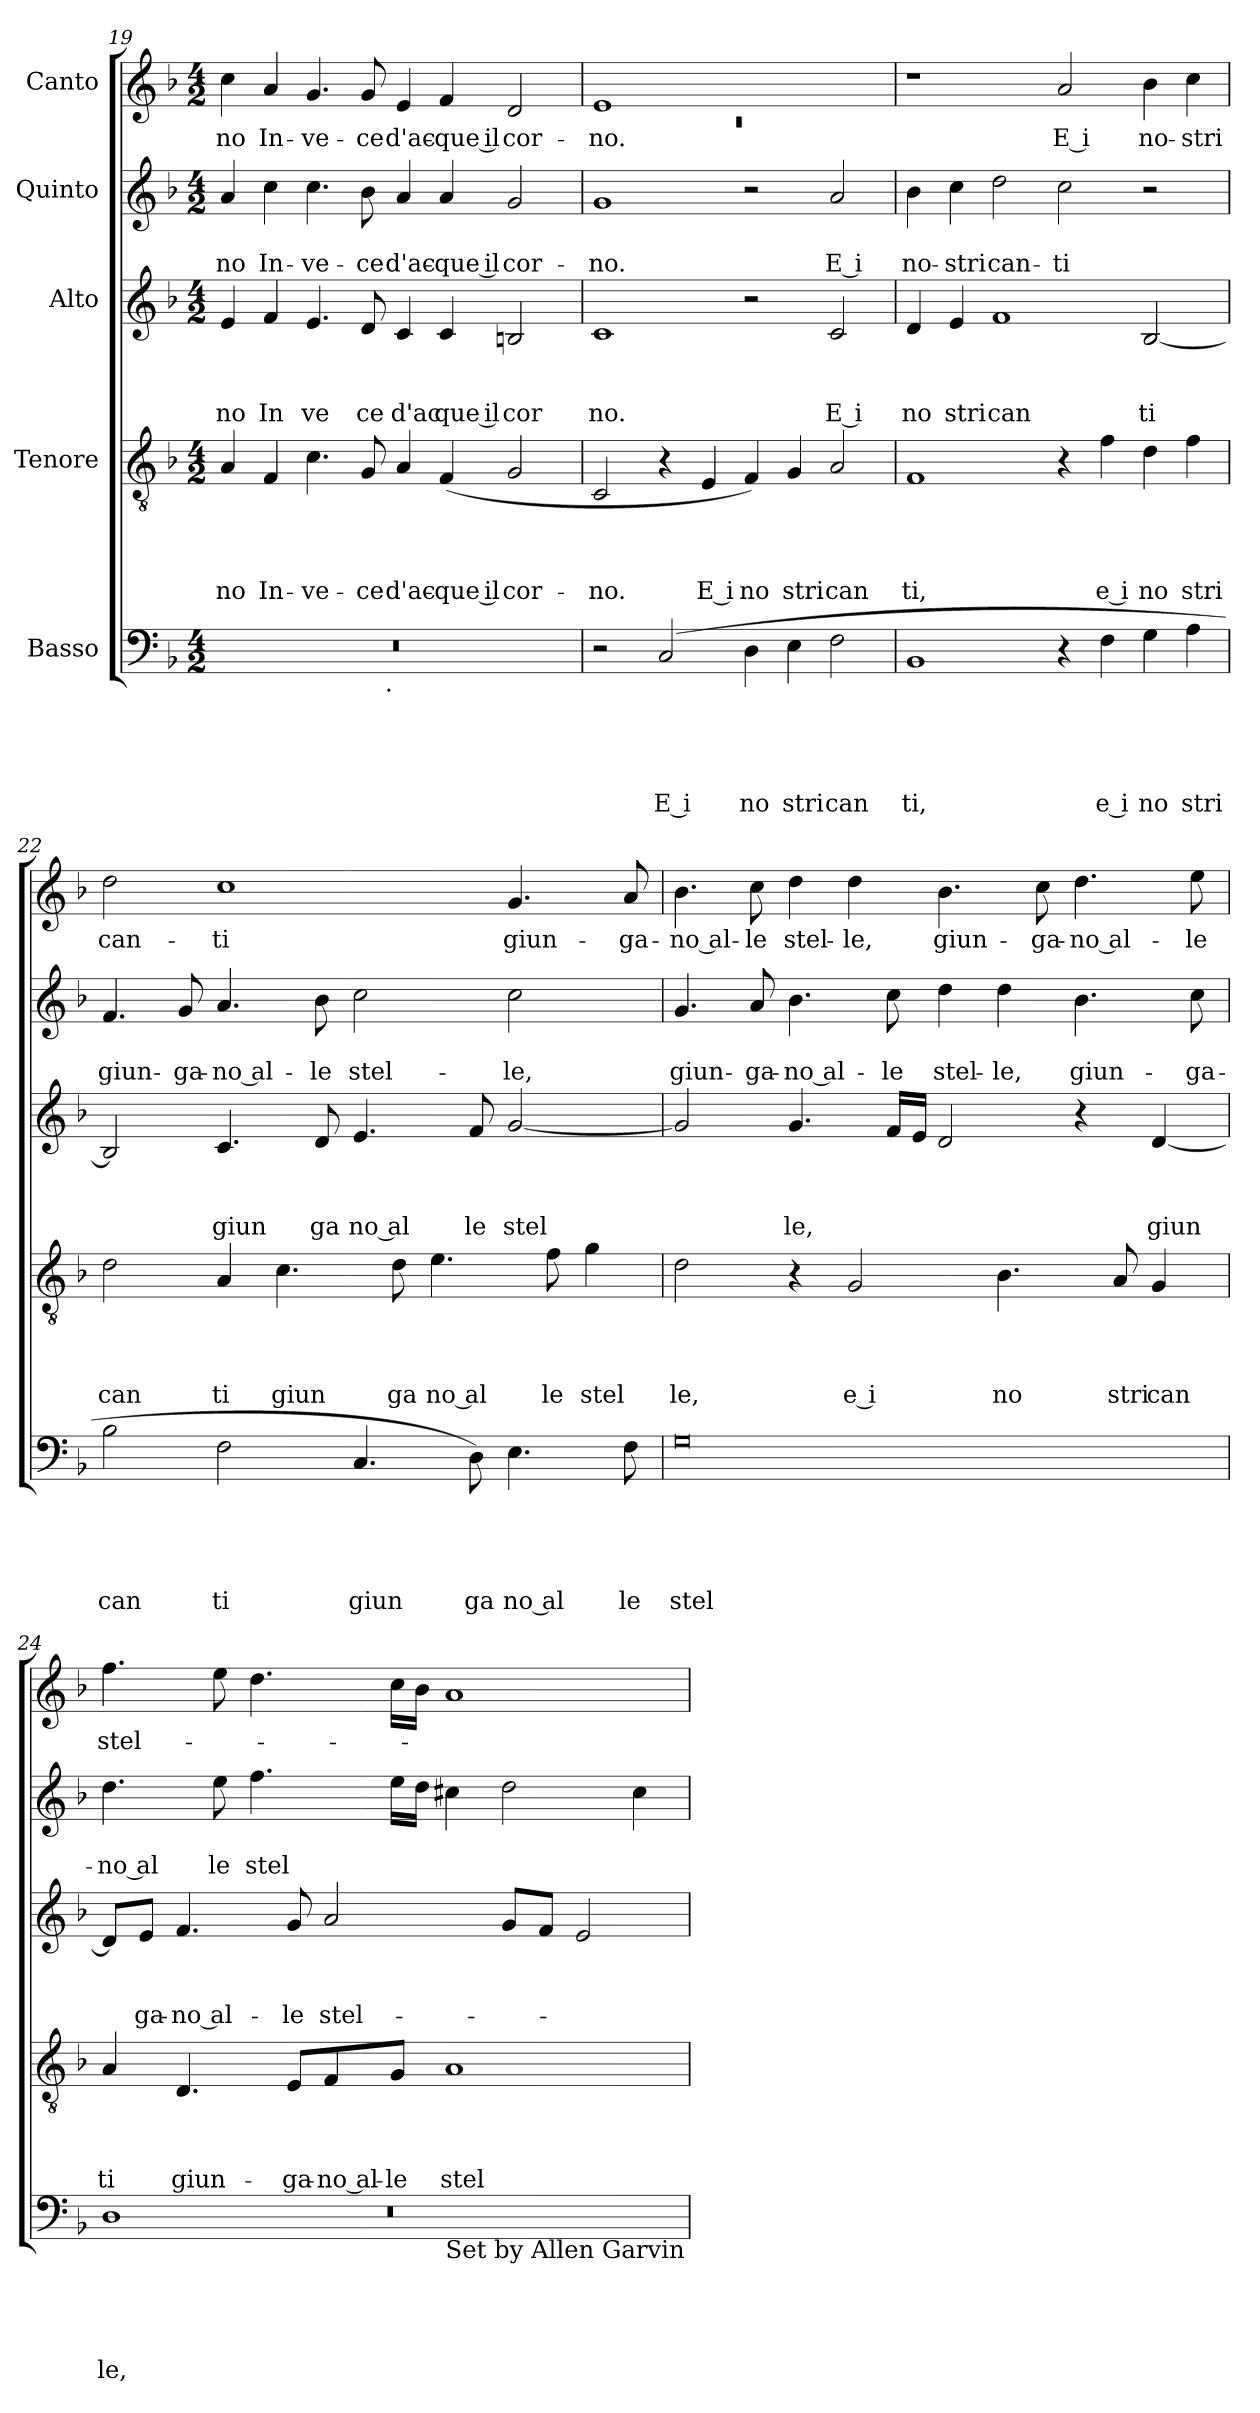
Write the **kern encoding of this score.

**kern	**text	**text	**text	**text	**text	**kern	**text	**text	**text	**text	**kern	**text	**text	**text	**kern	**text	**text	**kern	**text
*part5	*part5	*part5	*part5	*part5	*part5	*part4	*part4	*part4	*part4	*part4	*part3	*part3	*part3	*part3	*part2	*part2	*part2	*part1	*part1
*staff5	*staff5	*staff5	*staff5	*staff5	*staff5	*staff4	*staff4	*staff4	*staff4	*staff4	*staff3	*staff3	*staff3	*staff3	*staff2	*staff2	*staff2	*staff1	*staff1
*I"Basso	*	*	*	*	*	*I"Tenore	*	*	*	*	*I"Alto	*	*	*	*I"Quinto	*	*	*I"Canto	*
*clefF4	*	*	*	*	*	*clefGv2	*	*	*	*	*clefG2	*	*	*	*clefG2	*	*	*clefG2	*
*k[b-]	*	*	*	*	*	*k[b-]	*	*	*	*	*k[b-]	*	*	*	*k[b-]	*	*	*k[b-]	*
*F:	*	*	*	*	*	*F:	*	*	*	*	*F:	*	*	*	*F:	*	*	*F:	*
*M4/2	*	*	*	*	*	*M4/2	*	*	*	*	*M4/2	*	*	*	*M4/2	*	*	*M4/2	*
=19	=19	=19	=19	=19	=19	=19	=19	=19	=19	=19	=19	=19	=19	=19	=19	=19	=19	=19	=19
!	!	!	!	!	!	!	!	!	!	!LO:LY:b	!	!	!	!LO:LY:b	!	!	!LO:LY:b	!	!LO:LY:b
*^	*	*	*	*	*	*	*	*	*	*	*	*	*	*	*	*	*	*	*
0r	2ryy	.	.	.	.	.	4A/	.	.	.	-no	4e/	.	.	no	4a/	.	-no	4cc\	-no
!	!	!	!	!	!	!	!	!	!	!	!LO:LY:b	!	!	!	!LO:LY:b	!	!	!LO:LY:b	!	!LO:LY:b
.	.	.	.	.	.	.	4F/	.	.	.	In-	4f/	.	.	In	4cc\	.	In-	4a/	In-
!	!	!	!	!	!	!	!	!	!	!	!LO:LY:b	!	!	!	!LO:LY:b	!	!	!LO:LY:b	!	!LO:LY:b
.	4...ryy	.	.	.	.	.	4.c\	.	.	.	-ve-	4.e/	.	.	ve	4.cc\	.	-ve-	4.g/	-ve-
!	!	!	!	!	!	!	!	!	!	!	!LO:LY:b	!	!	!	!LO:LY:b	!	!	!LO:LY:b	!	!LO:LY:b
.	.	.	.	.	.	.	8G/	.	.	.	-ce	8d/	.	.	ce	8b-\	.	-ce	8g/	-ce
!	!LO:TX:b:t=.	!	!	!	!	!	!	!	!	!	!	!	!	!	!	!	!	!	!	!
.	1ryy	.	.	.	.	.	.	.	.	.	.	.	.	.	.	.	.	.	.	.
!	!	!	!	!	!	!	!	!	!	!	!LO:LY:b	!	!	!	!LO:LY:b	!	!	!LO:LY:b	!	!LO:LY:b
.	.	.	.	.	.	.	4A/	.	.	.	d'ac-	4c/	.	.	d'ac	4a/	.	d'ac-	4e/	d'ac-
!	!	!	!	!	!	!	!	!	!	!	!LO:LY:b:rj	!	!	!	!LO:LY:b:rj	!	!	!LO:LY:b:rj	!	!LO:LY:b:rj
.	.	.	.	.	.	.	(4F/	.	.	.	-que il	4c/	.	.	que il	4a/	.	-que il	4f/	-que il
!	!	!	!	!	!	!	!	!	!	!	!LO:LY:b	!	!	!	!LO:LY:b	!	!	!LO:LY:b	!	!LO:LY:b
.	.	.	.	.	.	.	2G/	.	.	.	cor-	2Bn/	.	.	cor	2g/	.	cor-	2d/	cor-
.	32ryy	.	.	.	.	.	.	.	.	.	.	.	.	.	.	.	.	.	.	.
!!LO:LB:g=z
=20	=20	=20	=20	=20	=20	=20	=20	=20	=20	=20	=20	=20	=20	=20	=20	=20	=20	=20	=20	=20
*	*	*	*	*	*	*	*	*	*	*	*	*	*	*	*	*	*	*	*^	*
!	!	!	!	!	!	!	!	!	!	!	!LO:LY:b	!	!	!	!LO:LY:b	!	!	!LO:LY:b	!	!LO:N:vis=1	!LO:LY:b
*v	*v	*	*	*	*	*	*	*	*	*	*	*	*	*	*	*	*	*	*	*	*
2r	.	.	.	.	.	2C/	.	.	.	-no.	1c	.	.	no.	1g	.	-no.	1e	0rc	-no.
!	!	!	!	!	!LO:LY:b:rj	!	!	!	!	!	!	!	!	!	!	!	!	!	!	!
(2C/	.	.	.	.	E i	4r	.	.	.	.	.	.	.	.	.	.	.	.	.	.
!	!	!	!	!	!	!	!	!	!	!LO:LY:b:rj	!	!	!	!	!	!	!	!	!	!
.	.	.	.	.	.	4E/	.	.	.	E i	.	.	.	.	.	.	.	.	.	.
!	!	!	!	!	!LO:LY:b	!	!	!	!	!LO:LY:b	!	!	!	!	!	!	!	!	!	!
4D\	.	.	.	.	no	4F/)	.	.	.	no	2r	.	.	.	2r	.	.	1ryy	.	.
!	!	!	!	!	!LO:LY:b	!	!	!	!	!LO:LY:b	!	!	!	!	!	!	!	!	!	!
4E\	.	.	.	.	stri	4G/	.	.	.	stri	.	.	.	.	.	.	.	.	.	.
!	!	!	!	!	!LO:LY:b	!	!	!	!	!LO:LY:b	!	!	!	!LO:LY:b:rj	!	!	!LO:LY:b:rj	!	!	!
2F\	.	.	.	.	can	2A/	.	.	.	can	2c/	.	.	E i	2a/	.	E i	.	.	.
*	*	*	*	*	*	*	*	*	*	*	*	*	*	*	*	*	*	*v	*v	*
=21	=21	=21	=21	=21	=21	=21	=21	=21	=21	=21	=21	=21	=21	=21	=21	=21	=21	=21	=21
!	!	!	!	!	!LO:LY:b	!	!	!	!	!LO:LY:b	!	!	!	!LO:LY:b	!	!	!LO:LY:b	!	!
1BB-	.	.	.	.	ti,	1F	.	.	.	ti,	4d/	.	.	no	4b-\	.	no-	1r	.
!	!	!	!	!	!	!	!	!	!	!	!	!	!	!LO:LY:b	!	!	!LO:LY:b	!	!
.	.	.	.	.	.	.	.	.	.	.	4e/	.	.	stri	4cc\	.	-stri	.	.
!	!	!	!	!	!	!	!	!	!	!	!	!	!	!LO:LY:b	!	!	!LO:LY:b	!	!
.	.	.	.	.	.	.	.	.	.	.	1f	.	.	can	2dd\	.	can-	.	.
!	!	!	!	!	!	!	!	!	!	!	!	!	!	!	!	!	!LO:LY:b	!	!LO:LY:b:rj
4r	.	.	.	.	.	4r	.	.	.	.	.	.	.	.	2cc\	.	-ti	2a/	E i
!	!	!	!	!	!LO:LY:b:rj	!	!	!	!	!LO:LY:b:rj	!	!	!	!	!	!	!	!	!
4F\	.	.	.	.	e i	4f\	.	.	.	e i	.	.	.	.	.	.	.	.	.
!	!	!	!	!	!LO:LY:b	!	!	!	!	!LO:LY:b	!	!	!	!LO:LY:b	!	!	!	!	!LO:LY:b
4G\	.	.	.	.	no	4d\	.	.	.	no	[<2B-/	.	.	ti	2r	.	.	4b-\	no-
!	!	!	!	!	!LO:LY:b	!	!	!	!	!LO:LY:b	!	!	!	!	!	!	!	!	!LO:LY:b
4A\	.	.	.	.	stri	4f\	.	.	.	stri	.	.	.	.	.	.	.	4cc\	-stri
=22	=22	=22	=22	=22	=22	=22	=22	=22	=22	=22	=22	=22	=22	=22	=22	=22	=22	=22	=22
!	!	!	!	!	!LO:LY:b	!	!	!	!	!LO:LY:b	!	!	!	!	!	!	!LO:LY:b	!	!LO:LY:b
2B-\	.	.	.	.	can	2d\	.	.	.	can	2B-/]	.	.	.	4.f/	.	giun-	2dd\	can-
!	!	!	!	!	!	!	!	!	!	!	!	!	!	!	!	!	!LO:LY:b	!	!
.	.	.	.	.	.	.	.	.	.	.	.	.	.	.	8g/	.	-ga-	.	.
!	!	!	!	!	!LO:LY:b	!	!	!	!	!LO:LY:b	!	!	!	!LO:LY:b	!	!	!LO:LY:b:rj	!	!LO:LY:b
2F\	.	.	.	.	ti	4A/	.	.	.	ti	4.c/	.	.	giun	4.a/	.	-no al-	1cc	-ti
!	!	!	!	!	!	!	!	!	!	!LO:LY:b	!	!	!	!	!	!	!	!	!
.	.	.	.	.	.	4.c\	.	.	.	giun	.	.	.	.	.	.	.	.	.
!	!	!	!	!	!	!	!	!	!	!	!	!	!	!LO:LY:b	!	!	!LO:LY:b	!	!
.	.	.	.	.	.	.	.	.	.	.	8d/	.	.	ga	8b-\	.	-le	.	.
!	!	!	!	!	!LO:LY:b	!	!	!	!	!	!	!	!	!LO:LY:b:rj	!	!	!LO:LY:b	!	!
4.C/	.	.	.	.	giun	.	.	.	.	.	4.e/	.	.	no al	2cc\	.	stel-	.	.
!	!	!	!	!	!	!	!	!	!	!LO:LY:b	!	!	!	!	!	!	!	!	!
.	.	.	.	.	.	8d\	.	.	.	ga	.	.	.	.	.	.	.	.	.
!	!	!	!	!	!	!	!	!	!	!LO:LY:b:rj	!	!	!	!	!	!	!	!	!
.	.	.	.	.	.	4.e\	.	.	.	no al	.	.	.	.	.	.	.	.	.
!	!	!	!	!	!LO:LY:b	!	!	!	!	!	!	!	!	!LO:LY:b	!	!	!	!	!
8D\)	.	.	.	.	ga	.	.	.	.	.	8f/	.	.	le	.	.	.	.	.
!	!	!	!	!	!LO:LY:b:rj	!	!	!	!	!	!	!	!	!LO:LY:b	!	!	!LO:LY:b	!	!LO:LY:b
4.E\	.	.	.	.	no al	.	.	.	.	.	[<2g/	.	.	stel	2cc\	.	-le,	4.g/	giun-
!	!	!	!	!	!	!	!	!	!	!LO:LY:b	!	!	!	!	!	!	!	!	!
.	.	.	.	.	.	8f\	.	.	.	le	.	.	.	.	.	.	.	.	.
!	!	!	!	!	!	!	!	!	!	!LO:LY:b	!	!	!	!	!	!	!	!	!
.	.	.	.	.	.	4g\	.	.	.	stel	.	.	.	.	.	.	.	.	.
!	!	!	!	!	!LO:LY:b	!	!	!	!	!	!	!	!	!	!	!	!	!	!LO:LY:b
8F\	.	.	.	.	le	.	.	.	.	.	.	.	.	.	.	.	.	8a/	-ga-
=23	=23	=23	=23	=23	=23	=23	=23	=23	=23	=23	=23	=23	=23	=23	=23	=23	=23	=23	=23
!	!	!	!	!	!LO:LY:b	!	!	!	!	!LO:LY:b	!	!	!	!	!	!	!LO:LY:b	!	!LO:LY:b:rj
0G	.	.	.	.	stel	2d\	.	.	.	le,	2g/]	.	.	.	4.g/	.	giun-	4.b-\	-no al-
!	!	!	!	!	!	!	!	!	!	!	!	!	!	!	!	!	!LO:LY:b	!	!LO:LY:b
.	.	.	.	.	.	.	.	.	.	.	.	.	.	.	8a/	.	-ga-	8cc\	-le
!	!	!	!	!	!	!	!	!	!	!	!	!	!	!LO:LY:b	!	!	!LO:LY:b:rj	!	!LO:LY:b
.	.	.	.	.	.	4r	.	.	.	.	4.g/	.	.	le,	4.b-\	.	-no al-	4dd\	stel-
!	!	!	!	!	!	!	!	!	!	!LO:LY:b:rj	!	!	!	!	!	!	!	!	!LO:LY:b
.	.	.	.	.	.	2G/	.	.	.	e i	.	.	.	.	.	.	.	4dd\	-le,
!	!	!	!	!	!	!	!	!	!	!	!	!	!	!	!	!	!LO:LY:b	!	!
.	.	.	.	.	.	.	.	.	.	.	16f/LL	.	.	.	8cc\	.	-le	.	.
.	.	.	.	.	.	.	.	.	.	.	16e/JJ	.	.	.	.	.	.	.	.
!	!	!	!	!	!	!	!	!	!	!	!	!	!	!	!	!	!LO:LY:b	!	!LO:LY:b
.	.	.	.	.	.	.	.	.	.	.	2d/	.	.	.	4dd\	.	stel-	4.b-\	giun-
!	!	!	!	!	!	!	!	!	!	!LO:LY:b	!	!	!	!	!	!	!LO:LY:b	!	!
.	.	.	.	.	.	4.B-\	.	.	.	no	.	.	.	.	4dd\	.	-le,	.	.
!	!	!	!	!	!	!	!	!	!	!	!	!	!	!	!	!	!	!	!LO:LY:b
.	.	.	.	.	.	.	.	.	.	.	.	.	.	.	.	.	.	8cc\	-ga-
!	!	!	!	!	!	!	!	!	!	!	!	!	!	!	!	!	!LO:LY:b	!	!LO:LY:b:rj
.	.	.	.	.	.	.	.	.	.	.	4r	.	.	.	4.b-\	.	giun-	4.dd\	-no al-
!	!	!	!	!	!	!	!	!	!	!LO:LY:b	!	!	!	!	!	!	!	!	!
.	.	.	.	.	.	8A/	.	.	.	stri	.	.	.	.	.	.	.	.	.
!	!	!	!	!	!	!	!	!	!	!LO:LY:b	!	!	!	!LO:LY:b	!	!	!	!	!
.	.	.	.	.	.	4G/	.	.	.	can	[<4d/	.	.	giun	.	.	.	.	.
!	!	!	!	!	!	!	!	!	!	!	!	!	!	!	!	!	!LO:LY:b	!	!LO:LY:b
.	.	.	.	.	.	.	.	.	.	.	.	.	.	.	8cc\	.	-ga-	8ee\	-le
!!LO:PB:g=z
=24	=24	=24	=24	=24	=24	=24	=24	=24	=24	=24	=24	=24	=24	=24	=24	=24	=24	=24	=24
*^	*	*	*	*	*	*	*	*	*	*	*	*	*	*	*	*	*	*	*
*	*^	*	*	*	*	*	*	*	*	*	*	*	*	*	*	*	*	*	*	*
!	!	!LO:N:vis=1	!	!	!	!	!LO:LY:b	!	!	!	!	!LO:LY:b	!	!	!	!	!	!	!LO:LY:b:rj	!	!LO:LY:b
0ryy	1D	0r	.	.	.	.	le,	4A/	.	.	.	ti	8d/L]	.	.	.	4.dd\	.	-no al	4.ff\	stel-
!	!	!	!	!	!	!	!	!	!	!	!	!	!	!	!	!LO:LY:b	!	!	!	!	!
.	.	.	.	.	.	.	.	.	.	.	.	.	8e/J	.	.	ga-	.	.	.	.	.
!	!	!	!	!	!	!	!	!	!	!	!	!LO:LY:b	!	!	!	!LO:LY:b:rj	!	!	!	!	!
.	.	.	.	.	.	.	.	4.D/	.	.	.	giun-	4.f/	.	.	-no al-	.	.	.	.	.
!	!	!	!	!	!	!	!	!	!	!	!	!	!	!	!	!	!	!	!LO:LY:b	!	!
.	.	.	.	.	.	.	.	.	.	.	.	.	.	.	.	.	8ee\	.	le	8ee\	.
!	!	!	!	!	!	!	!	!	!	!	!	!	!	!	!	!	!	!	!LO:LY:b	!	!
.	.	.	.	.	.	.	.	.	.	.	.	.	.	.	.	.	4.ff\	.	stel	4.dd\	.
!	!	!	!	!	!	!	!	!	!	!	!	!LO:LY:b	!	!	!	!LO:LY:b	!	!	!	!	!
.	.	.	.	.	.	.	.	8E/L	.	.	.	-ga-	8g/	.	.	-le	.	.	.	.	.
!	!	!	!	!	!	!	!	!	!	!	!	!LO:LY:b:rj	!	!	!	!LO:LY:b	!	!	!	!	!
.	.	.	.	.	.	.	.	8F/	.	.	.	-no al-	2a/	.	.	stel-	.	.	.	.	.
!	!	!	!	!	!	!	!	!	!	!	!	!LO:LY:b	!	!	!	!	!	!	!	!	!
.	.	.	.	.	.	.	.	8G/J	.	.	.	-le	.	.	.	.	16ee\LL	.	.	16cc\LL	.
.	.	.	.	.	.	.	.	.	.	.	.	.	.	.	.	.	16dd\JJ	.	.	16b-\JJ	.
!	!LO:TX:b:t=Set by Allen Garvin	!	!	!	!	!	!	!	!	!	!	!	!	!	!	!	!	!	!	!	!
!	!	!	!	!	!	!	!	!	!	!	!	!LO:LY:b	!	!	!	!	!	!	!	!	!
.	1ryy	.	.	.	.	.	.	1A	.	.	.	stel-	.	.	.	.	4cc#X\	.	.	1a	.
.	.	.	.	.	.	.	.	.	.	.	.	.	8g/L	.	.	.	2dd\	.	.	.	.
.	.	.	.	.	.	.	.	.	.	.	.	.	8f/J	.	.	.	.	.	.	.	.
.	.	.	.	.	.	.	.	.	.	.	.	.	2e/	.	.	.	.	.	.	.	.
.	.	.	.	.	.	.	.	.	.	.	.	.	.	.	.	.	4cc#\	.	.	.	.
*v	*v	*v	*	*	*	*	*	*	*	*	*	*	*	*	*	*	*	*	*	*	*
=	=	=	=	=	=	=	=	=	=	=	=	=	=	=	=	=	=	=	=
*-	*-	*-	*-	*-	*-	*-	*-	*-	*-	*-	*-	*-	*-	*-	*-	*-	*-	*-	*-
